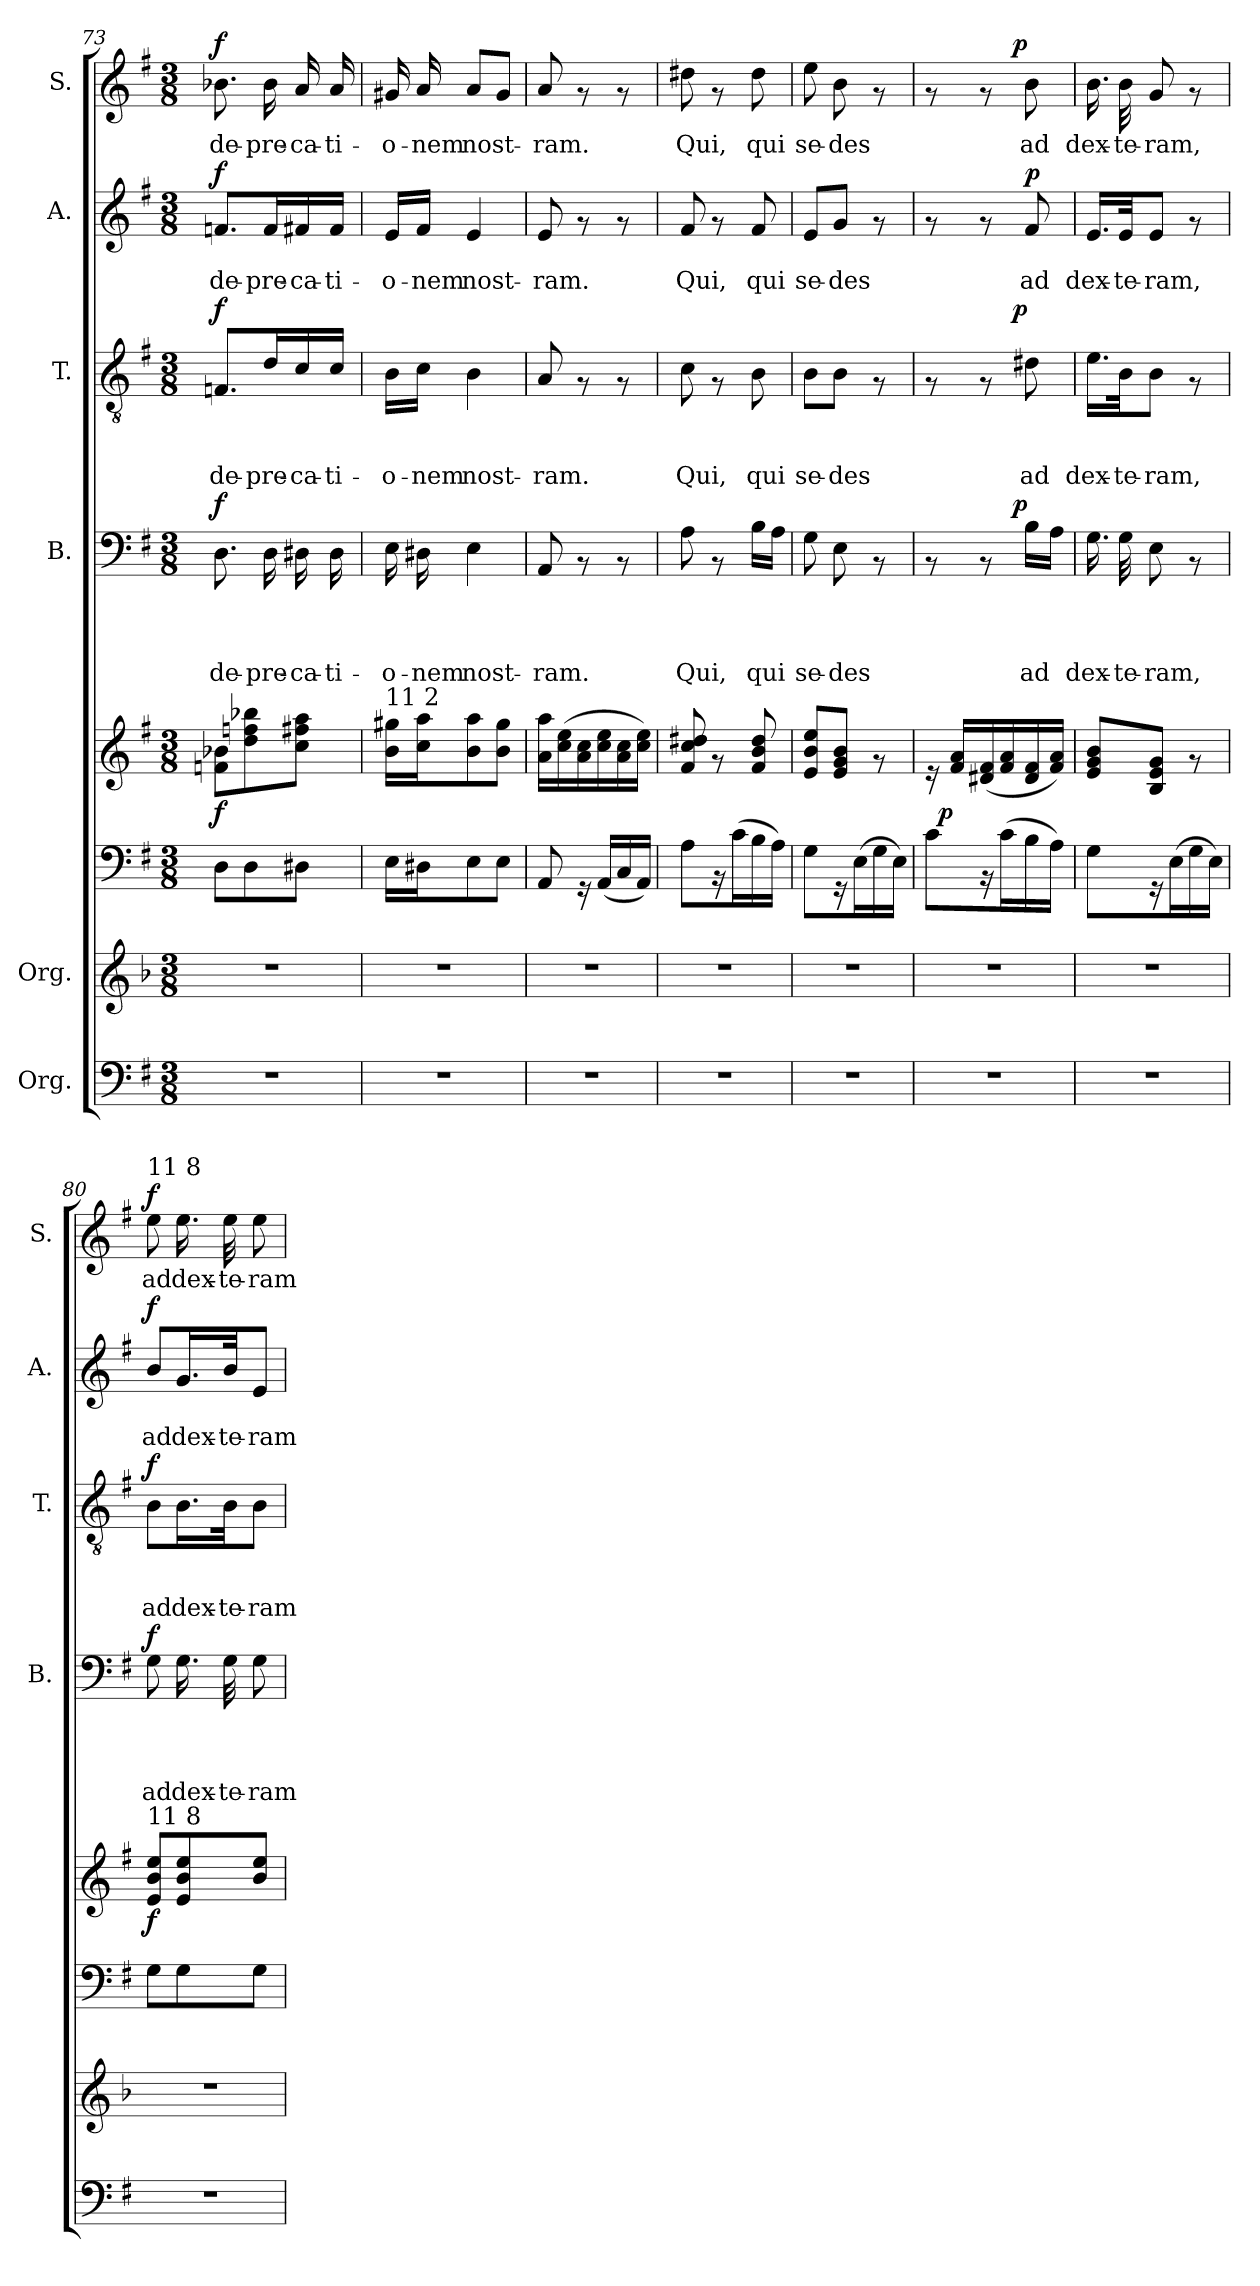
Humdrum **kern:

**kern	**kern	**kern	**dynam	**kern	**dynam	**kern	**text	**text	**text	**text	**dynam	**kern	**text	**text	**text	**dynam	**kern	**text	**text	**dynam	**kern	**text	**dynam
*part8	*part7	*part6	*part6	*part5	*part5	*part4	*part4	*part4	*part4	*part4	*part4	*part3	*part3	*part3	*part3	*part3	*part2	*part2	*part2	*part2	*part1	*part1	*part1
*staff8	*staff7	*staff6	*staff6	*staff5	*staff5	*staff4	*staff4	*staff4	*staff4	*staff4	*staff4	*staff3	*staff3	*staff3	*staff3	*staff3	*staff2	*staff2	*staff2	*staff2	*staff1	*staff1	*staff1
*I"Org.	*I"Org.	*	*	*	*	*I"B.	*	*	*	*	*	*I"T.	*	*	*	*	*I"A.	*	*	*	*I"S.	*	*
*	*	*	*	*	*	*I'B.	*	*	*	*	*	*I'T.	*	*	*	*	*I'A.	*	*	*	*I'S.	*	*
*clefF4	*clefG2	*clefF4	*	*clefG2	*	*clefF4	*	*	*	*	*	*clefGv2	*	*	*	*	*clefG2	*	*	*	*clefG2	*	*
*k[f#]	*k[b-]	*k[f#]	*	*k[f#]	*	*k[f#]	*	*	*	*	*	*k[f#]	*	*	*	*	*k[f#]	*	*	*	*k[f#]	*	*
*G:	*F:	*G:	*	*G:	*	*G:	*	*	*	*	*	*G:	*	*	*	*	*G:	*	*	*	*G:	*	*
*M3/8	*M3/8	*M3/8	*	*M3/8	*	*M3/8	*	*	*	*	*	*M3/8	*	*	*	*	*M3/8	*	*	*	*M3/8	*	*
=73	=73	=73	=73	=73	=73	=73	=73	=73	=73	=73	=73	=73	=73	=73	=73	=73	=73	=73	=73	=73	=73	=73	=73
!	!	!	!LO:DY:a	!	!	!	!	!	!	!LO:LY:b	!LO:DY:a	!	!	!	!LO:LY:b	!LO:DY:a	!	!	!LO:LY:b	!LO:DY:a	!	!LO:LY:b	!LO:DY:a
4.r	4.r	8D\L	f	8fn\ 8b-X\L	.	8.D\	.	.	.	de-	f	8.Fn/L	.	.	de-	f	8.fn/L	.	de-	f	8.b-X\	de-	f
.	.	8D\	.	8dd\ 8ffn\ 8bb-X\	.	.	.	.	.	.	.	.	.	.	.	.	.	.	.	.	.	.	.
!	!	!	!	!	!	!	!	!	!	!LO:LY:b	!	!	!	!	!LO:LY:b	!	!	!	!LO:LY:b	!	!	!LO:LY:b	!
.	.	.	.	.	.	16D\	.	.	.	-pre-	.	16d/L	.	.	-pre-	.	16f/L	.	-pre-	.	16b-\	-pre-	.
!	!	!	!	!	!	!	!	!	!	!LO:LY:b	!	!	!	!	!LO:LY:b	!	!	!	!LO:LY:b	!	!	!LO:LY:b	!
.	.	8D#X\J	.	8cc\ 8ff#X\ 8aa\J	.	16D#X\	.	.	.	-ca-	.	16c/	.	.	-ca-	.	16f#X/	.	-ca-	.	16a/	-ca-	.
!	!	!	!	!	!	!	!	!	!	!LO:LY:b	!	!	!	!	!LO:LY:b	!	!	!	!LO:LY:b	!	!	!LO:LY:b	!
.	.	.	.	.	.	16D#\	.	.	.	-ti-	.	16c/JJ	.	.	-ti-	.	16f#/JJ	.	-ti-	.	16a/	-ti-	.
!!LO:PB:g=z
=74	=74	=74	=74	=74	=74	=74	=74	=74	=74	=74	=74	=74	=74	=74	=74	=74	=74	=74	=74	=74	=74	=74	=74
!	!	!	!	!LO:TX:a:t=11 2	!	!	!	!	!	!	!	!	!	!	!	!	!	!	!	!	!	!	!
!	!	!	!	!	!	!	!	!	!	!LO:LY:b	!	!	!	!	!LO:LY:b	!	!	!	!LO:LY:b	!	!	!LO:LY:b	!
4.r	4.r	16E\LL	.	16b\ 16gg#X\LL	.	16E\	.	.	.	-o-	.	16B\LL	.	.	-o-	.	16e/LL	.	-o-	.	16g#X/	-o-	.
!	!	!	!	!	!	!	!	!	!	!LO:LY:b	!	!	!	!	!LO:LY:b	!	!	!	!LO:LY:b	!	!	!LO:LY:b	!
.	.	16D#X\J	.	16cc\ 16aa\J	.	16D#X\	.	.	.	-nem	.	16c\JJ	.	.	-nem	.	16f#/JJ	.	-nem	.	16a/	-nem	.
!	!	!	!	!	!	!	!	!	!	!LO:LY:b	!	!	!	!	!LO:LY:b	!	!	!	!LO:LY:b	!	!	!LO:LY:b	!
.	.	8E\	.	8b\ 8aa\	.	4E\	.	.	.	nost-	.	4B\	.	.	nost-	.	4e/	.	nost-	.	8a/L	nost-	.
.	.	8E\J	.	8b\ 8gg#\J	.	.	.	.	.	.	.	.	.	.	.	.	.	.	.	.	8g#/J	.	.
=75	=75	=75	=75	=75	=75	=75	=75	=75	=75	=75	=75	=75	=75	=75	=75	=75	=75	=75	=75	=75	=75	=75	=75
!	!	!	!	!	!	!	!	!	!	!LO:LY:b	!	!	!	!	!LO:LY:b	!	!	!	!LO:LY:b	!	!	!LO:LY:b	!
4.r	4.r	8AA/	.	16a\ 16aa\LL	.	8AA/	.	.	.	-ram.	.	8A/	.	.	-ram.	.	8e/	.	-ram.	.	8a/	-ram.	.
.	.	.	.	(>16cc\ 16ee\	.	.	.	.	.	.	.	.	.	.	.	.	.	.	.	.	.	.	.
.	.	16rGG	.	16a\ 16cc\	.	8rAA	.	.	.	.	.	8rF	.	.	.	.	8rf	.	.	.	8rf	.	.
.	.	(<16AA/LL	.	16cc\ 16ee\	.	.	.	.	.	.	.	.	.	.	.	.	.	.	.	.	.	.	.
.	.	16C/	.	16a\ 16cc\	.	8rAA	.	.	.	.	.	8rF	.	.	.	.	8rf	.	.	.	8rf	.	.
.	.	16AA/JJ)	.	16cc\ 16ee\JJ)	.	.	.	.	.	.	.	.	.	.	.	.	.	.	.	.	.	.	.
=76	=76	=76	=76	=76	=76	=76	=76	=76	=76	=76	=76	=76	=76	=76	=76	=76	=76	=76	=76	=76	=76	=76	=76
!	!	!	!	!	!	!	!	!	!	!LO:LY:b	!	!	!	!	!LO:LY:b	!	!	!	!LO:LY:b	!	!	!LO:LY:b	!
4.r	4.r	8A\L	.	8f#/ 8cc/ 8dd#X/	.	8A\	.	.	.	Qui,	.	8c\	.	.	Qui,	.	8f#/	.	Qui,	.	8dd#X\	Qui,	.
.	.	16rAA	.	8rf	.	8rAA	.	.	.	.	.	8rF	.	.	.	.	8rf	.	.	.	8rf	.	.
.	.	(>16c\L	.	.	.	.	.	.	.	.	.	.	.	.	.	.	.	.	.	.	.	.	.
!	!	!	!	!	!	!	!	!	!	!LO:LY:b	!	!	!	!	!LO:LY:b	!	!	!	!LO:LY:b	!	!	!LO:LY:b	!
.	.	16B\	.	8f#/ 8b/ 8dd#/	.	16B\LL	.	.	.	qui	.	8B\	.	.	qui	.	8f#/	.	qui	.	8dd#\	qui	.
.	.	16A\JJ)	.	.	.	16A\JJ	.	.	.	.	.	.	.	.	.	.	.	.	.	.	.	.	.
=77	=77	=77	=77	=77	=77	=77	=77	=77	=77	=77	=77	=77	=77	=77	=77	=77	=77	=77	=77	=77	=77	=77	=77
!	!	!	!	!	!	!	!	!	!	!LO:LY:b	!	!	!	!	!LO:LY:b	!	!	!	!LO:LY:b	!	!	!LO:LY:b	!
4.r	4.r	8G\L	.	8e/ 8b/ 8ee/L	.	8G\	.	.	.	se-	.	8B\L	.	.	se-	.	8e/L	.	se-	.	8ee\	se-	.
!	!	!	!	!	!	!	!	!	!	!LO:LY:b	!	!	!	!	!LO:LY:b	!	!	!	!LO:LY:b	!	!	!LO:LY:b	!
.	.	16rGG	.	8e/ 8g/ 8b/J	.	8E\	.	.	.	-des	.	8B\J	.	.	-des	.	8g/J	.	-des	.	8b\	-des	.
.	.	(>16E\L	.	.	.	.	.	.	.	.	.	.	.	.	.	.	.	.	.	.	.	.	.
.	.	16G\	.	8rf	.	8rAA	.	.	.	.	.	8rF	.	.	.	.	8rf	.	.	.	8rf	.	.
.	.	16E\JJ)	.	.	.	.	.	.	.	.	.	.	.	.	.	.	.	.	.	.	.	.	.
=78	=78	=78	=78	=78	=78	=78	=78	=78	=78	=78	=78	=78	=78	=78	=78	=78	=78	=78	=78	=78	=78	=78	=78
*	*	*^	*	*	*	*^	*	*	*	*	*	*^	*	*	*	*	*	*	*	*	*^	*	*
4.r	4.r	8c\L	32ryy	.	16re	.	8rAA	8..ryy	.	.	.	.	.	8rF	8..ryy	.	.	.	.	8rf	.	.	.	8rf	8..ryy	.	.
!	!	!	!	!LO:DY:a	!	!	!	!	!	!	!	!	!	!	!	!	!	!	!	!	!	!	!	!	!	!	!
.	.	.	4ryy	p	.	.	.	.	.	.	.	.	.	.	.	.	.	.	.	.	.	.	.	.	.	.	.
.	.	.	.	.	16f#/ 16a/LL	.	.	.	.	.	.	.	.	.	.	.	.	.	.	.	.	.	.	.	.	.	.
.	.	16rBB	.	.	(<16d#X/ 16f#/	.	8rAA	.	.	.	.	.	.	8rF	.	.	.	.	.	8rf	.	.	.	8rf	.	.	.
.	.	(>16c\L	.	.	16f#/ 16a/	.	.	.	.	.	.	.	.	.	.	.	.	.	.	.	.	.	.	.	.	.	.
!	!	!	!	!	!	!	!	!	!	!	!	!	!LO:DY:a	!	!	!	!	!	!LO:DY:a	!	!	!	!	!	!	!	!LO:DY:a
.	.	.	.	.	.	.	.	8ryy	.	.	.	.	p	.	8ryy	.	.	.	p	.	.	.	.	.	8ryy	.	p
!	!	!	!	!	!	!	!	!	!	!	!	!LO:LY:b	!	!	!	!	!	!LO:LY:b	!	!	!	!LO:LY:b	!LO:DY:a	!	!	!LO:LY:b	!
.	.	16B\	.	.	16d#/ 16f#/	.	16B\LL	.	.	.	.	ad	.	8d#X\	.	.	.	ad	.	8f#/	.	ad	p	8b\	.	ad	.
.	.	.	16.ryy	.	.	.	.	.	.	.	.	.	.	.	.	.	.	.	.	.	.	.	.	.	.	.	.
.	.	16A\JJ)	.	.	16f#/ 16a/JJ)	.	16A\JJ	.	.	.	.	.	.	.	.	.	.	.	.	.	.	.	.	.	.	.	.
.	.	.	.	.	.	.	.	32ryy	.	.	.	.	.	.	32ryy	.	.	.	.	.	.	.	.	.	32ryy	.	.
=79	=79	=79	=79	=79	=79	=79	=79	=79	=79	=79	=79	=79	=79	=79	=79	=79	=79	=79	=79	=79	=79	=79	=79	=79	=79	=79	=79
!	!	!	!	!	!	!	!	!	!	!	!	!LO:LY:b	!	!	!	!	!	!LO:LY:b	!	!	!	!LO:LY:b	!	!	!	!LO:LY:b	!
*	*	*	*	*	*	*	*v	*v	*	*	*	*	*	*	*	*	*	*	*	*	*	*	*	*v	*v	*	*
*	*	*v	*v	*	*	*	*	*	*	*	*	*	*v	*v	*	*	*	*	*	*	*	*	*	*	*
4.r	4.r	8G\L	.	8e/ 8g/ 8b/L	.	16.G\	.	.	.	dex-	.	16.e\LL	.	.	dex-	.	16.e/LL	.	dex-	.	16.b\	dex-	.
!	!	!	!	!	!	!	!	!	!	!LO:LY:b	!	!	!	!	!LO:LY:b	!	!	!	!LO:LY:b	!	!	!LO:LY:b	!
.	.	.	.	.	.	32G\	.	.	.	-te-	.	32B\Jk	.	.	-te-	.	32e/Jk	.	-te-	.	32b\	-te-	.
!	!	!	!	!	!	!	!	!	!	!LO:LY:b	!	!	!	!	!LO:LY:b	!	!	!	!LO:LY:b	!	!	!LO:LY:b	!
.	.	16rGG	.	8B/ 8e/ 8g/J	.	8E\	.	.	.	-ram,	.	8B\J	.	.	-ram,	.	8e/J	.	-ram,	.	8g/	-ram,	.
.	.	(>16E\L	.	.	.	.	.	.	.	.	.	.	.	.	.	.	.	.	.	.	.	.	.
.	.	16G\	.	8rf	.	8rAA	.	.	.	.	.	8rF	.	.	.	.	8rf	.	.	.	8rf	.	.
.	.	16E\JJ)	.	.	.	.	.	.	.	.	.	.	.	.	.	.	.	.	.	.	.	.	.
!!LO:PB:g=z
=80	=80	=80	=80	=80	=80	=80	=80	=80	=80	=80	=80	=80	=80	=80	=80	=80	=80	=80	=80	=80	=80	=80	=80
!	!	!	!	!	!	!	!	!	!	!	!	!	!	!	!	!	!	!	!	!	!LO:TX:a:t=11 8	!	!
!	!	!	!	!LO:TX:a:t=11 8	!	!	!	!	!	!	!	!	!	!	!	!	!	!	!	!	!	!	!
!	!	!	!	!	!LO:DY:b	!	!	!	!	!LO:LY:b	!LO:DY:a	!	!	!	!LO:LY:b	!LO:DY:a	!	!	!LO:LY:b	!LO:DY:a	!	!LO:LY:b	!LO:DY:a
4.r	4.r	8G\L	.	8e/ 8b/ 8ee/L	f	8G\	.	.	.	ad	f	8B\L	.	.	ad	f	8b/L	.	ad	f	8ee\	ad	f
!	!	!	!	!	!	!	!	!	!	!LO:LY:b	!	!	!	!	!LO:LY:b	!	!	!	!LO:LY:b	!	!	!LO:LY:b	!
.	.	8G\	.	8e/ 8b/ 8ee/	.	16.G\	.	.	.	dex-	.	16.B\L	.	.	dex-	.	16.g/L	.	dex-	.	16.ee\	dex-	.
!	!	!	!	!	!	!	!	!	!	!LO:LY:b	!	!	!	!	!LO:LY:b	!	!	!	!LO:LY:b	!	!	!LO:LY:b	!
.	.	.	.	.	.	32G\	.	.	.	-te-	.	32B\Jk	.	.	-te-	.	32b/Jk	.	-te-	.	32ee\	-te-	.
!	!	!	!	!	!	!	!	!	!	!LO:LY:b	!	!	!	!	!LO:LY:b	!	!	!	!LO:LY:b	!	!	!LO:LY:b	!
.	.	8G\J	.	8b/ 8ee/J	.	8G\	.	.	.	-ram	.	8B\J	.	.	-ram	.	8e/J	.	-ram	.	8ee\	-ram	.
=	=	=	=	=	=	=	=	=	=	=	=	=	=	=	=	=	=	=	=	=	=	=	=
*-	*-	*-	*-	*-	*-	*-	*-	*-	*-	*-	*-	*-	*-	*-	*-	*-	*-	*-	*-	*-	*-	*-	*-
